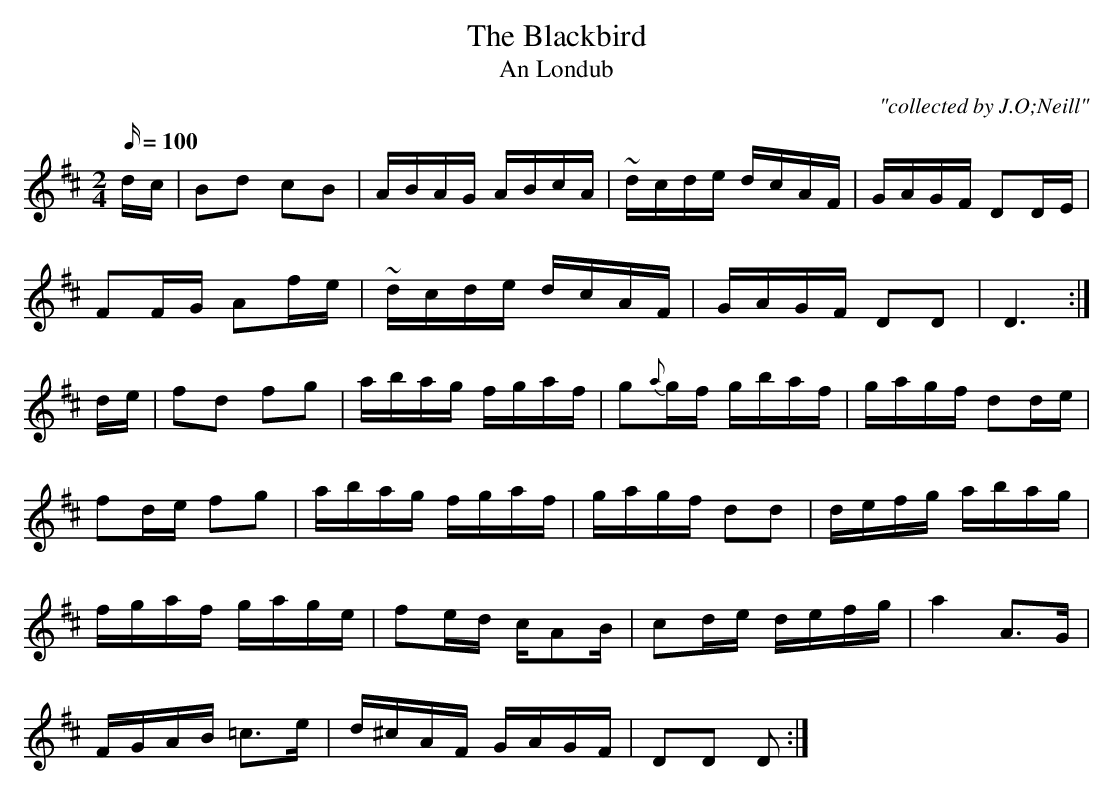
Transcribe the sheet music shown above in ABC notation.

X:1
T: Blackbird, The
T: An Londub
C: "collected by J.O;Neill"
M: 2/4
L: 1/16
Q: 100
K: D
d-c|B2d2 c2B2|ABAG ABcA|~d-cde dcAF|GAGF D2D-E|
F2F-G A2f-e|~d-cde dcAF|GAGF D2D2|D6:|
d-e|f2d2 f2g2|abag fgaf|g2{a}g-f gbaf|gagf d2d-e|
f2de f2g2|abag fgaf|gagf d2d2|defg abag|
fgaf gage|f2ed cA2B|c2de defg|a4 A3G|
FGAB =c3e|d^cAF GAGF|D2D2 D2:|
